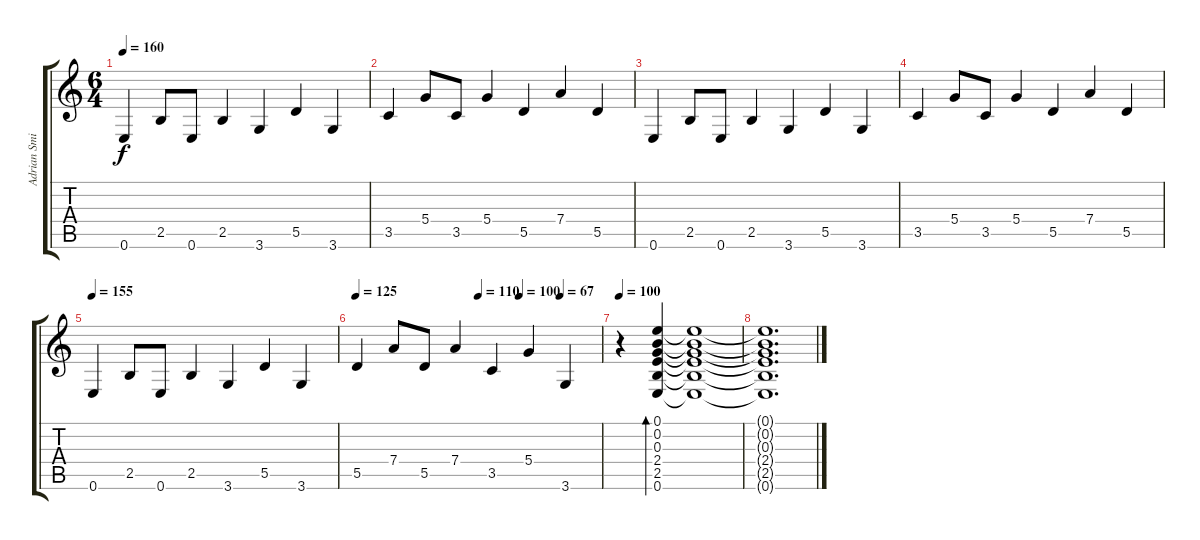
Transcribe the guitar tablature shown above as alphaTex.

\track ("Adrian Smith" "Adrian Smi") {instrument distortionguitar}
\staff {score tabs}
\tuning (E4 B3 G3 D3 A2 E2) {hide}
\ts (6 4)
\tempo 160
\clef g2
\ks c
0.6.4{dy f} 2.5.8 0.6.8 2.5.4 3.6.4 5.5.4 3.6.4 |
3.5.4 5.4.8 3.5.8 5.4.4 5.5.4 7.4.4 5.5.4 |
0.6.4 2.5.8 0.6.8 2.5.4 3.6.4 5.5.4 3.6.4 |
3.5.4 5.4.8 3.5.8 5.4.4 5.5.4 7.4.4 5.5.4 |
\tempo 155
0.6.4 2.5.8 0.6.8 2.5.4 3.6.4 5.5.4 3.6.4 |
\tempo 125
\tempo (110 0.5)
\tempo (100 0.6666666666666666)
\tempo (67 0.8333333333333334)
5.5.4 7.4.8 5.5.8 7.4.4 3.5.4 5.4.4 3.6.4 |
\tempo 100
r.4 (0.1 0.2 0.3 2.4 2.5 0.6).4{bd 480} (0.1{t} 0.2{t} 0.3{t} 2.4{t} 2.5{t} 0.6{t}).1 |
(0.1{t} 0.2{t} 0.3{t} 2.4{t} 2.5{t} 0.6{t}).1{d}
